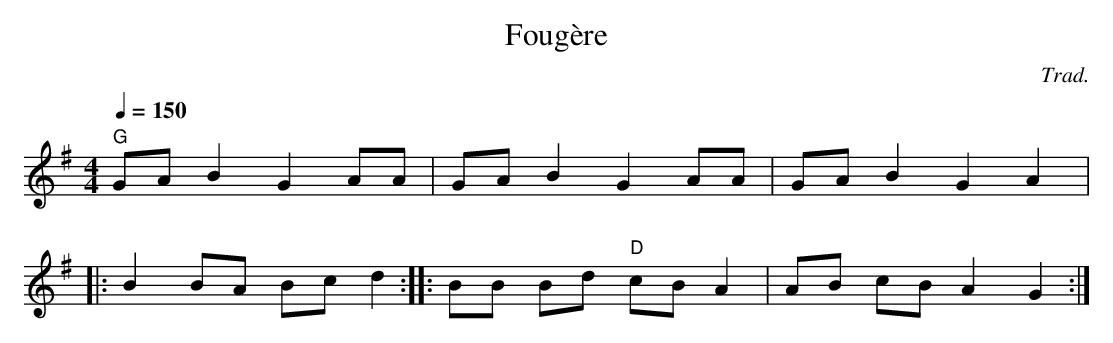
X:1
T:Fougère
E:12
C:Trad.
M:4/4
L:1/16
K:G
Q:1/4=150
"G"G2A2 B4 G4 A2A2 | G2A2 B4 G4 A2A2 | G2A2 B4 G4 A4 |:
B4 B2A2 B2c2 d4 :: B2B2 B2d2 "D"c2B2 A4 | A2B2 c2B2 A4 G4 :|
